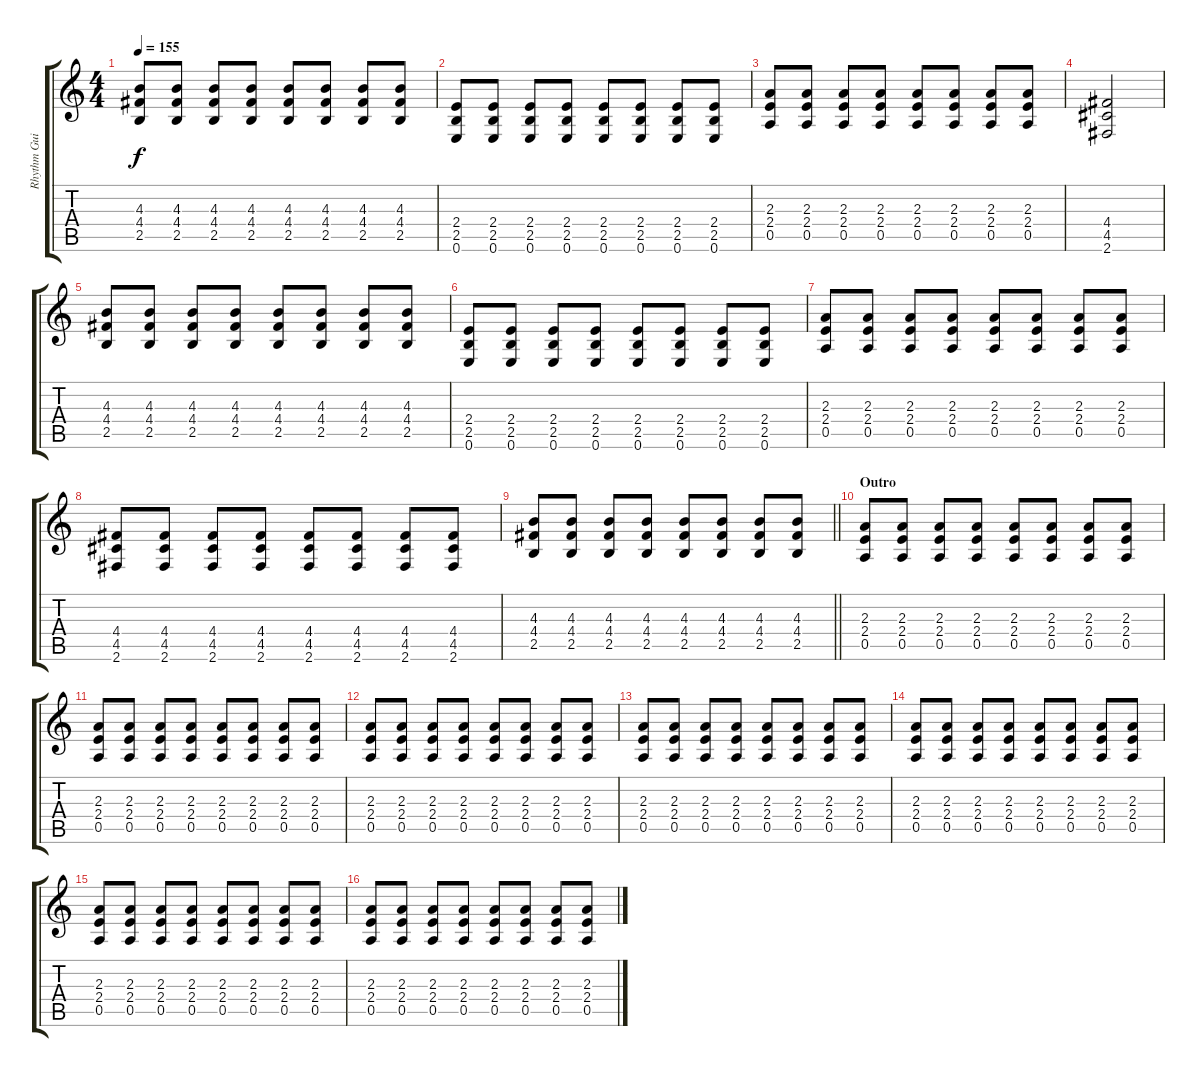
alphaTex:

\track ("Rhythm Guitar" "Rhythm Gui") {instrument distortionguitar}
\staff {score tabs}
\tuning (E4 B3 G3 D3 A2 E2) {hide}
\ts (4 4)
\tempo 155
\clef g2
\ks c
(4.3 4.4 2.5).8{dy f} (4.3 4.4 2.5).8 (4.3 4.4 2.5).8 (4.3 4.4 2.5).8 (4.3 4.4 2.5).8 (4.3 4.4 2.5).8 (4.3 4.4 2.5).8 (4.3 4.4 2.5).8 |
(2.4 2.5 0.6).8 (2.4 2.5 0.6).8 (2.4 2.5 0.6).8 (2.4 2.5 0.6).8 (2.4 2.5 0.6).8 (2.4 2.5 0.6).8 (2.4 2.5 0.6).8 (2.4 2.5 0.6).8 |
(2.3 2.4 0.5).8 (2.3 2.4 0.5).8 (2.3 2.4 0.5).8 (2.3 2.4 0.5).8 (2.3 2.4 0.5).8 (2.3 2.4 0.5).8 (2.3 2.4 0.5).8 (2.3 2.4 0.5).8 |
(4.4 4.5 2.6).2 |
(4.3 4.4 2.5).8 (4.3 4.4 2.5).8 (4.3 4.4 2.5).8 (4.3 4.4 2.5).8 (4.3 4.4 2.5).8 (4.3 4.4 2.5).8 (4.3 4.4 2.5).8 (4.3 4.4 2.5).8 |
(2.4 2.5 0.6).8 (2.4 2.5 0.6).8 (2.4 2.5 0.6).8 (2.4 2.5 0.6).8 (2.4 2.5 0.6).8 (2.4 2.5 0.6).8 (2.4 2.5 0.6).8 (2.4 2.5 0.6).8 |
(2.3 2.4 0.5).8 (2.3 2.4 0.5).8 (2.3 2.4 0.5).8 (2.3 2.4 0.5).8 (2.3 2.4 0.5).8 (2.3 2.4 0.5).8 (2.3 2.4 0.5).8 (2.3 2.4 0.5).8 |
(4.4 4.5 2.6).8 (4.4 4.5 2.6).8 (4.4 4.5 2.6).8 (4.4 4.5 2.6).8 (4.4 4.5 2.6).8 (4.4 4.5 2.6).8 (4.4 4.5 2.6).8 (4.4 4.5 2.6).8 |
\barLineRight lightlight
(4.3 4.4 2.5).8 (4.3 4.4 2.5).8 (4.3 4.4 2.5).8 (4.3 4.4 2.5).8 (4.3 4.4 2.5).8 (4.3 4.4 2.5).8 (4.3 4.4 2.5).8 (4.3 4.4 2.5).8 |
\section ("" "Outro")
(2.3 2.4 0.5).8 (2.3 2.4 0.5).8 (2.3 2.4 0.5).8 (2.3 2.4 0.5).8 (2.3 2.4 0.5).8 (2.3 2.4 0.5).8 (2.3 2.4 0.5).8 (2.3 2.4 0.5).8 |
(2.3 2.4 0.5).8 (2.3 2.4 0.5).8 (2.3 2.4 0.5).8 (2.3 2.4 0.5).8 (2.3 2.4 0.5).8 (2.3 2.4 0.5).8 (2.3 2.4 0.5).8 (2.3 2.4 0.5).8 |
(2.3 2.4 0.5).8 (2.3 2.4 0.5).8 (2.3 2.4 0.5).8 (2.3 2.4 0.5).8 (2.3 2.4 0.5).8 (2.3 2.4 0.5).8 (2.3 2.4 0.5).8 (2.3 2.4 0.5).8 |
(2.3 2.4 0.5).8 (2.3 2.4 0.5).8 (2.3 2.4 0.5).8 (2.3 2.4 0.5).8 (2.3 2.4 0.5).8 (2.3 2.4 0.5).8 (2.3 2.4 0.5).8 (2.3 2.4 0.5).8 |
(2.3 2.4 0.5).8 (2.3 2.4 0.5).8 (2.3 2.4 0.5).8 (2.3 2.4 0.5).8 (2.3 2.4 0.5).8 (2.3 2.4 0.5).8 (2.3 2.4 0.5).8 (2.3 2.4 0.5).8 |
(2.3 2.4 0.5).8 (2.3 2.4 0.5).8 (2.3 2.4 0.5).8 (2.3 2.4 0.5).8 (2.3 2.4 0.5).8 (2.3 2.4 0.5).8 (2.3 2.4 0.5).8 (2.3 2.4 0.5).8 |
(2.3 2.4 0.5).8 (2.3 2.4 0.5).8 (2.3 2.4 0.5).8 (2.3 2.4 0.5).8 (2.3 2.4 0.5).8 (2.3 2.4 0.5).8 (2.3 2.4 0.5).8 (2.3 2.4 0.5).8
